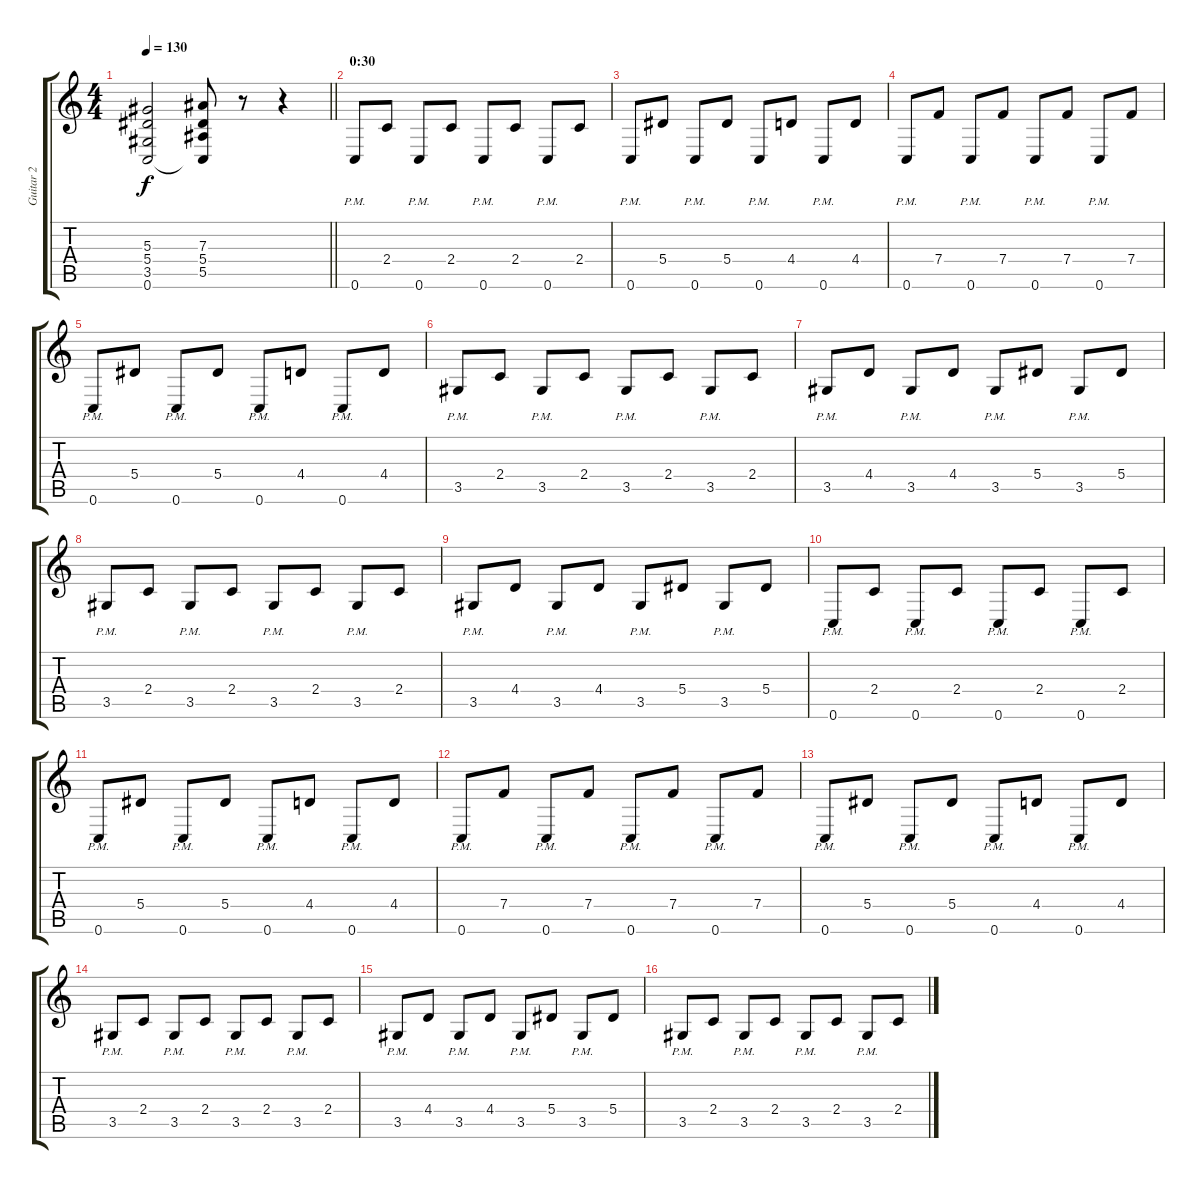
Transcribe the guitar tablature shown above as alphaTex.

\track ("Guitar 2" "Guitar 2") {instrument distortionguitar}
\staff {score tabs}
\tuning (C4 G3 Eb3 Bb2 F2 C2) {hide}
\ts (4 4)
\tempo 130
\clef g2
\barLineRight lightlight
\ks c
(5.3{t} 5.4{t} 3.5{t} 0.6{t}).2{dy f} (7.3 5.4 5.5 0.6{t}).8 r.8 r.4 |
\section ("" "0:30")
0.6{pm}.8 2.4.8 0.6{pm}.8 2.4.8 0.6{pm}.8 2.4.8 0.6{pm}.8 2.4.8 |
0.6{pm}.8 5.4.8 0.6{pm}.8 5.4.8 0.6{pm}.8 4.4.8 0.6{pm}.8 4.4.8 |
0.6{pm}.8 7.4.8 0.6{pm}.8 7.4.8 0.6{pm}.8 7.4.8 0.6{pm}.8 7.4.8 |
0.6{pm}.8 5.4.8 0.6{pm}.8 5.4.8 0.6{pm}.8 4.4.8 0.6{pm}.8 4.4.8 |
3.5{pm}.8 2.4.8 3.5{pm}.8 2.4.8 3.5{pm}.8 2.4.8 3.5{pm}.8 2.4.8 |
3.5{pm}.8 4.4.8 3.5{pm}.8 4.4.8 3.5{pm}.8 5.4.8 3.5{pm}.8 5.4.8 |
3.5{pm}.8 2.4.8 3.5{pm}.8 2.4.8 3.5{pm}.8 2.4.8 3.5{pm}.8 2.4.8 |
3.5{pm}.8 4.4.8 3.5{pm}.8 4.4.8 3.5{pm}.8 5.4.8 3.5{pm}.8 5.4.8 |
0.6{pm}.8 2.4.8 0.6{pm}.8 2.4.8 0.6{pm}.8 2.4.8 0.6{pm}.8 2.4.8 |
0.6{pm}.8 5.4.8 0.6{pm}.8 5.4.8 0.6{pm}.8 4.4.8 0.6{pm}.8 4.4.8 |
0.6{pm}.8 7.4.8 0.6{pm}.8 7.4.8 0.6{pm}.8 7.4.8 0.6{pm}.8 7.4.8 |
0.6{pm}.8 5.4.8 0.6{pm}.8 5.4.8 0.6{pm}.8 4.4.8 0.6{pm}.8 4.4.8 |
3.5{pm}.8 2.4.8 3.5{pm}.8 2.4.8 3.5{pm}.8 2.4.8 3.5{pm}.8 2.4.8 |
3.5{pm}.8 4.4.8 3.5{pm}.8 4.4.8 3.5{pm}.8 5.4.8 3.5{pm}.8 5.4.8 |
3.5{pm}.8 2.4.8 3.5{pm}.8 2.4.8 3.5{pm}.8 2.4.8 3.5{pm}.8 2.4.8
